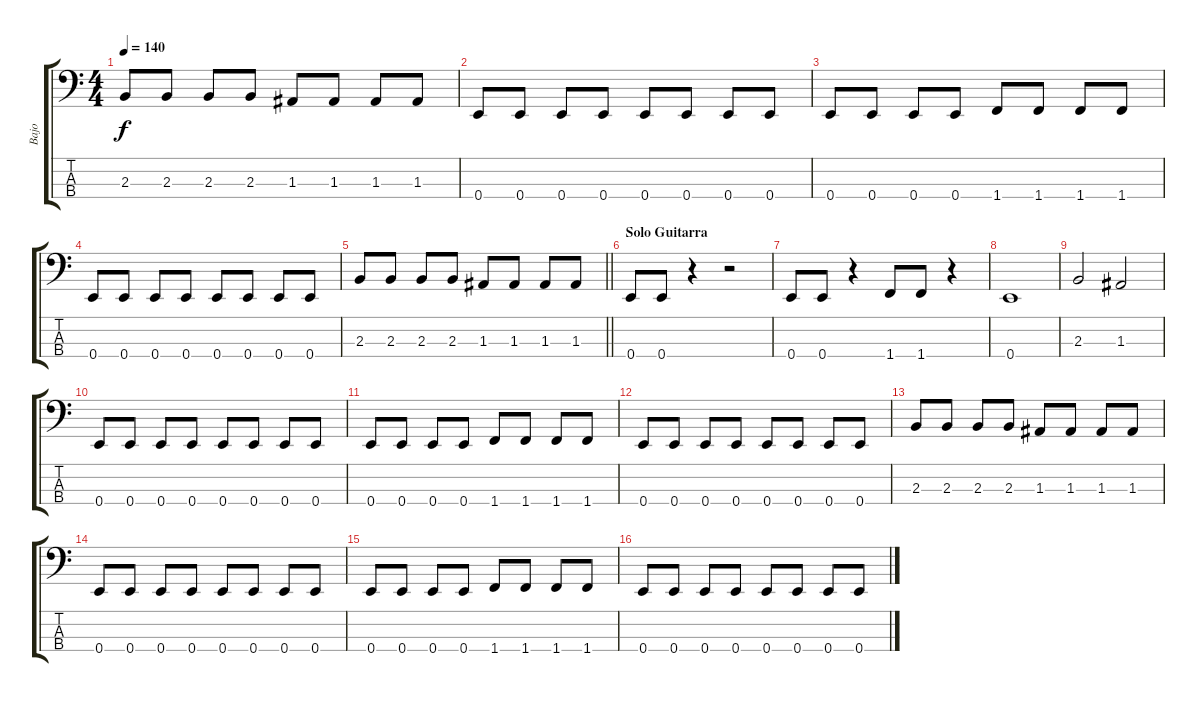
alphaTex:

\track ("Bajo" "Bajo") {instrument electricbassfinger}
\staff {score tabs}
\tuning (G2 D2 A1 E1) {hide}
\ts (4 4)
\tempo 140
\clef f4
\ks c
2.3.8{dy f} 2.3.8 2.3.8 2.3.8 1.3.8 1.3.8 1.3.8 1.3.8 |
0.4.8 0.4.8 0.4.8 0.4.8 0.4.8 0.4.8 0.4.8 0.4.8 |
0.4.8 0.4.8 0.4.8 0.4.8 1.4.8 1.4.8 1.4.8 1.4.8 |
0.4.8 0.4.8 0.4.8 0.4.8 0.4.8 0.4.8 0.4.8 0.4.8 |
\barLineRight lightlight
2.3.8 2.3.8 2.3.8 2.3.8 1.3.8 1.3.8 1.3.8 1.3.8 |
\section ("" "Solo Guitarra")
0.4.8 0.4.8 r.4 r.2 |
0.4.8 0.4.8 r.4 1.4.8 1.4.8 r.4 |
0.4.1 |
2.3.2 1.3.2 |
0.4.8 0.4.8 0.4.8 0.4.8 0.4.8 0.4.8 0.4.8 0.4.8 |
0.4.8 0.4.8 0.4.8 0.4.8 1.4.8 1.4.8 1.4.8 1.4.8 |
0.4.8 0.4.8 0.4.8 0.4.8 0.4.8 0.4.8 0.4.8 0.4.8 |
2.3.8 2.3.8 2.3.8 2.3.8 1.3.8 1.3.8 1.3.8 1.3.8 |
0.4.8 0.4.8 0.4.8 0.4.8 0.4.8 0.4.8 0.4.8 0.4.8 |
0.4.8 0.4.8 0.4.8 0.4.8 1.4.8 1.4.8 1.4.8 1.4.8 |
0.4.8 0.4.8 0.4.8 0.4.8 0.4.8 0.4.8 0.4.8 0.4.8
